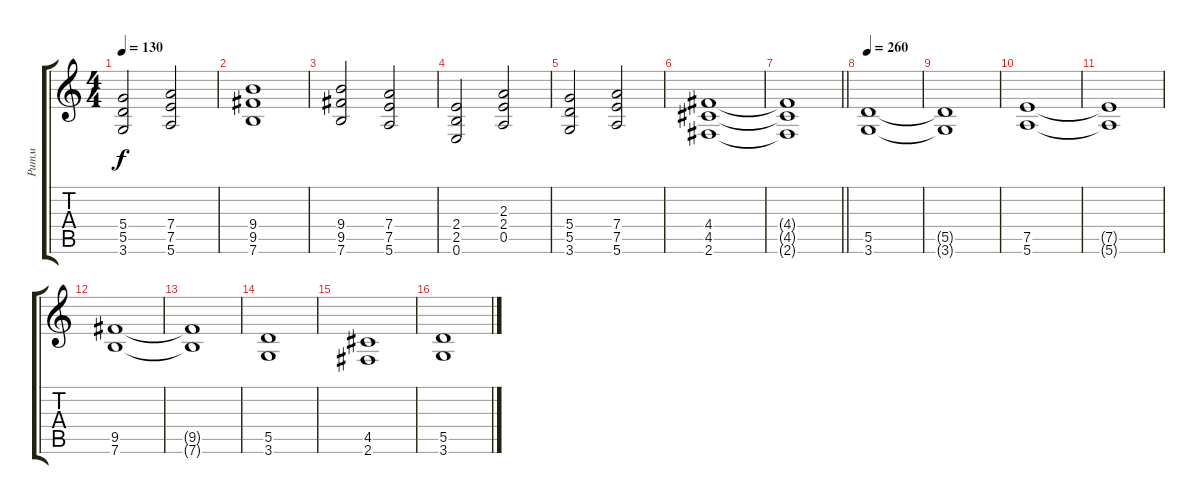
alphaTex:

\track ("Ритм" "Ритм") {instrument distortionguitar}
\staff {score tabs}
\tuning (E4 B3 G3 D3 A2 E2) {hide}
\ts (4 4)
\tempo 130
\clef g2
\ks c
(5.4 5.5 3.6).2{dy f} (7.4 7.5 5.6).2 |
(9.4 9.5 7.6).1 |
(9.4 9.5 7.6).2 (7.4 7.5 5.6).2 |
(2.4 2.5 0.6).2 (2.3 2.4 0.5).2 |
(5.4 5.5 3.6).2 (7.4 7.5 5.6).2 |
(4.4 4.5 2.6).1{instrument distortionguitar} |
\barLineRight lightlight
(4.4{t} 4.5{t} 2.6{t}).1 |
\tempo 260
(5.5 3.6).1 |
(5.5{t} 3.6{t}).1 |
(7.5 5.6).1 |
(7.5{t} 5.6{t}).1 |
(9.5 7.6).1 |
(9.5{t} 7.6{t}).1 |
(5.5 3.6).1 |
(4.5 2.6).1 |
(5.5 3.6).1
